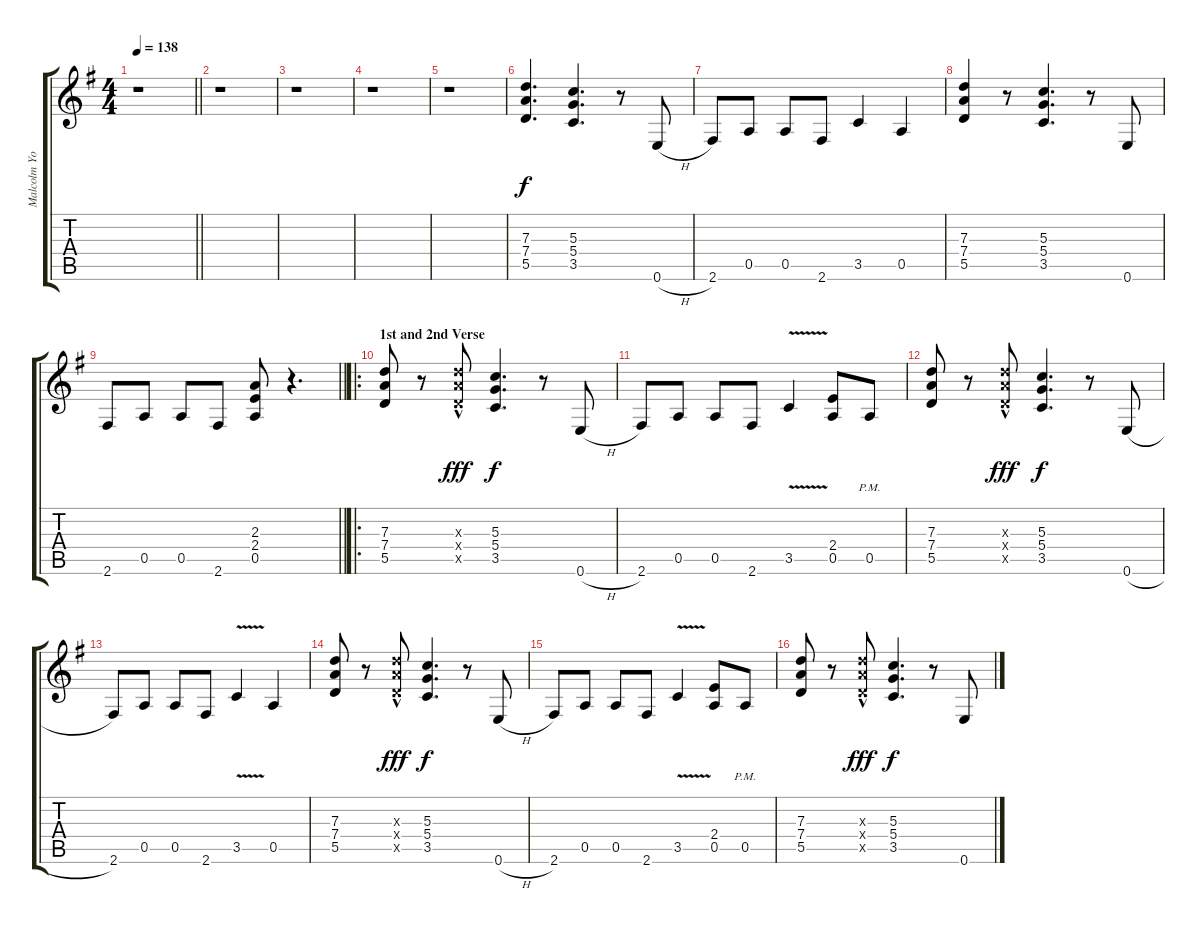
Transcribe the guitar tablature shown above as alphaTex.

\track ("Malcolm Young" "Malcolm Yo") {instrument distortionguitar}
\staff {score tabs}
\tuning (E4 B3 G3 D3 A2 E2) {hide}
\ts (4 4)
\tempo 138
\clef g2
\barLineRight lightlight
\ks g
r.1{dy f instrument distortionguitar} |
r.1 |
r.1 |
r.1 |
r.1 |
(7.3 7.4 5.5).4{d} (5.3 5.4 3.5).4{d} r.8 0.6{h}.8 |
2.6.8 0.5.8 0.5.8 2.6.8 3.5.4 0.5.4 |
(7.3 7.4 5.5).4 r.8 (5.3 5.4 3.5).4{d} r.8 0.6.8 |
\barLineRight lightlight
2.6.8 0.5.8 0.5.8 2.6.8 (2.3 2.4 0.5).8 r.4{d} |
\ro
\section ("" "1st and 2nd Verse")
(7.3 7.4 5.5).8 r.8 (7.3{hac x} 7.4{hac x} 5.5{hac x}).8{dy fff} (5.3 5.4 3.5).4{d dy f} r.8 0.6{h}.8 |
2.6.8 0.5.8 0.5.8 2.6.8 3.5{v}.4 (2.4 0.5).8 0.5{pm}.8 |
(7.3 7.4 5.5).8 r.8 (7.3{hac x} 7.4{hac x} 5.5{hac x}).8{dy fff} (5.3 5.4 3.5).4{d dy f} r.8 0.6{h}.8 |
2.6.8 0.5.8 0.5.8 2.6.8 3.5{v}.4 0.5.4 |
(7.3 7.4 5.5).8 r.8 (7.3{hac x} 7.4{hac x} 5.5{hac x}).8{dy fff} (5.3 5.4 3.5).4{d dy f} r.8 0.6{h}.8 |
2.6.8 0.5.8 0.5.8 2.6.8 3.5{v}.4 (2.4 0.5).8 0.5{pm}.8 |
(7.3 7.4 5.5).8 r.8 (7.3{hac x} 7.4{hac x} 5.5{hac x}).8{dy fff} (5.3 5.4 3.5).4{d dy f} r.8 0.6{h}.8
